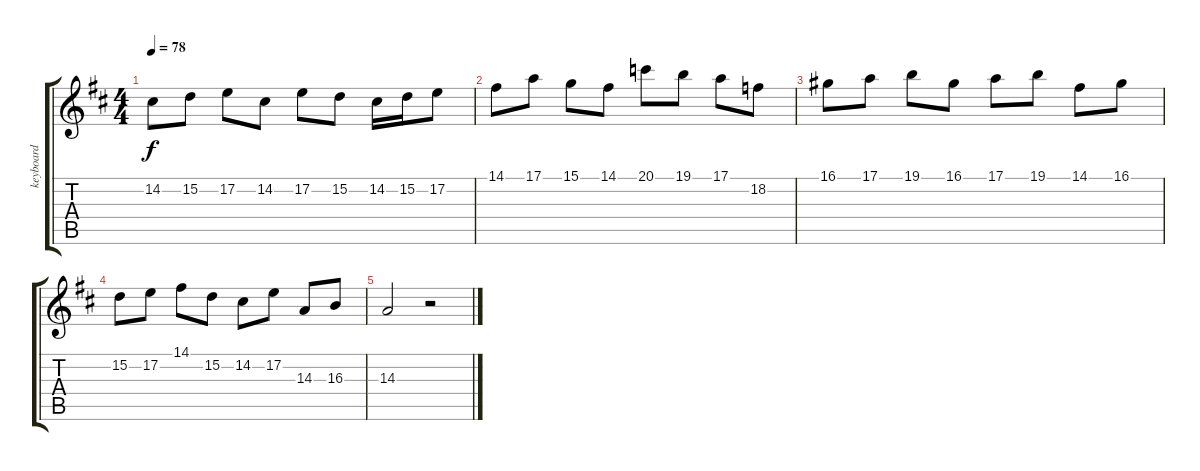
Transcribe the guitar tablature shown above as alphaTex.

\track ("keyboard" "keyboard") {instrument electricpiano1}
\staff {score tabs}
\tuning (E4 B3 G3 D3 A2 E2) {hide}
\ts (4 4)
\tempo 78
\clef g2
\ks d
14.2.8{dy f} 15.2.8 17.2.8 14.2.8 17.2.8 15.2.8 14.2.16 15.2.16 17.2.8 |
14.1.8 17.1.8 15.1.8 14.1.8 20.1.8 19.1.8 17.1.8 18.2.8 |
16.1.8 17.1.8 19.1.8 16.1.8 17.1.8 19.1.8 14.1.8 16.1.8 |
15.2.8 17.2.8 14.1.8 15.2.8 14.2.8 17.2.8 14.3.8 16.3.8 |
14.3.2 r.2
